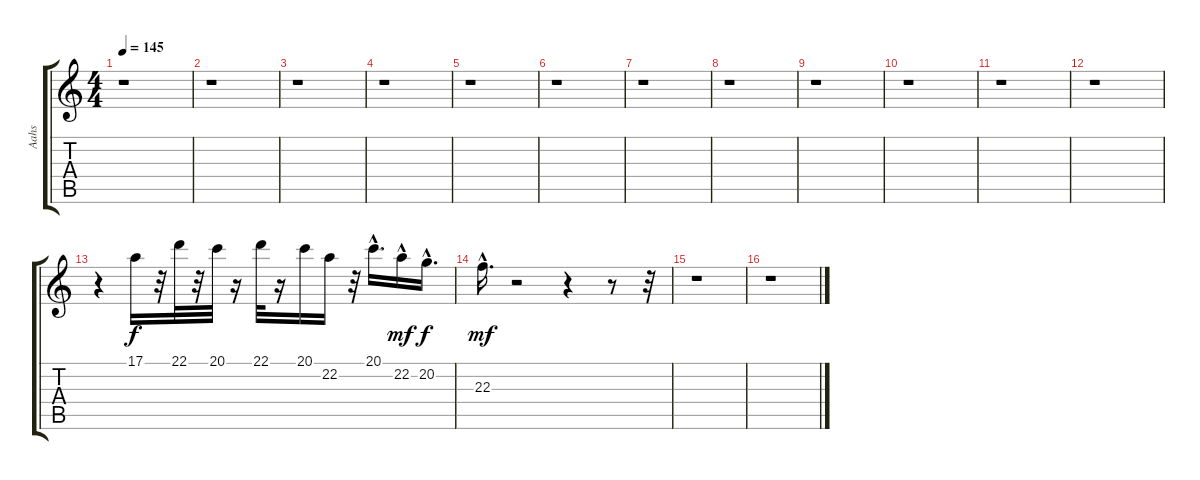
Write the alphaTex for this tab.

\track ("Aahs" "Aahs") {instrument flute}
\staff {score tabs}
\tuning (E4 B3 G3 D3 A2 E2) {hide}
\ts (4 4)
\tempo 145
\clef g2
\ks c
r.1{dy mf} |
r.1 |
r.1 |
r.1 |
r.1 |
r.1 |
r.1 |
r.1 |
r.1 |
r.1 |
r.1 |
r.1 |
r.4 17.1.16{dy f} r.32 22.1.32 r.32 20.1.32 r.16 22.1.32 r.16 20.1.16 22.2.16 r.32 20.1{hac}.16{d} 22.2{hac}.16{dy mf} 20.2{hac}.16{d dy f} |
22.3{hac}.16{d dy mf} r.2 r.4 r.8 r.32 |
r.1 |
r.1
